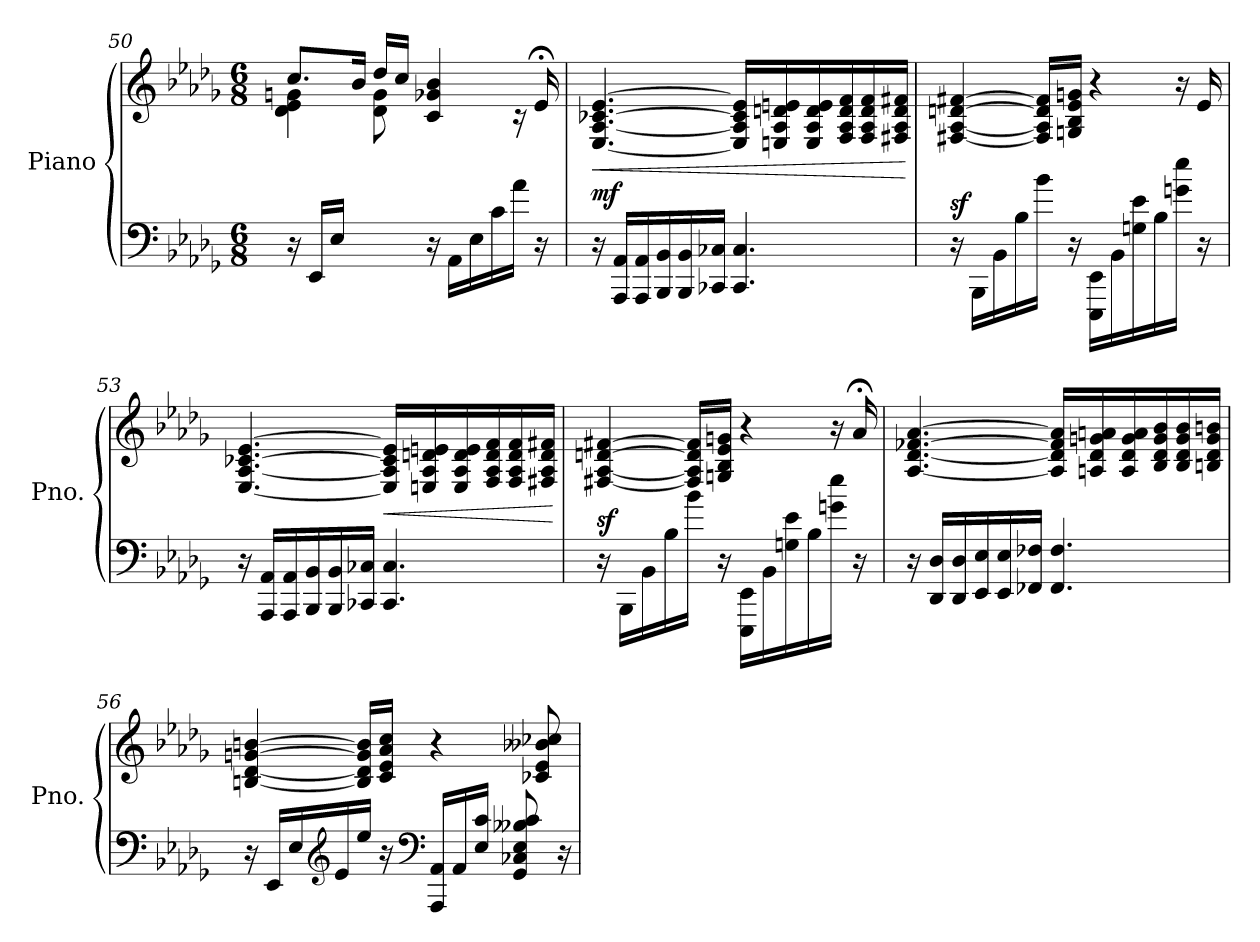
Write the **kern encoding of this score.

**kern	**kern	**dynam
*part1	*part1	*part1
*staff2	*staff1	*staff1/2
*I"Piano	*	*
*I'Pno.	*	*
!!LO:PB:g=z
*clefF4	*clefG2	*
*k[b-e-a-d-g-]	*k[b-e-a-d-g-]	*
*M6/8	*M6/8	*
=50	=50	=50
*	*^	*
16r	8.cc/L	4d-\ 4e-\ 4gn\	.
16EE-/LL	.	.	.
16E-/JJ	.	.	.
8.ryy	16b-/Jk	.	.
.	16dd-/LL	8d-\ 8g\	.
.	16cc/JJ	.	.
16r	4c/ 4g-X/ 4b-/	8ryy	.
16AA-\LL	.	.	.
16E-\	.	4ryy	.
16c\	.	.	.
16a-\JJ	16rc	.	.
16r	16e-;</	.	.
*	*v	*v	*
=51	=51	=51
!	!	!LO:HP:b
!	!	!LO:DY:n=1:a=2
16r	[4.E-/ [4.A-/ [4.c-X/ [4.e-/	< mf
16AAA-/ 16AA-/LL	.	.
16AAA-/ 16AA-/	.	.
16BBB-/ 16BB-/	.	.
16BBB-/ 16BB-/	.	.
16CC-X/ 16C-X/JJ	.	.
4.CC-/ 4.C-/	16E-/] 16A-/] 16c-/] 16e-/]LL	.
.	16En/ 16A-/ 16dn/ 16en/	.
.	16E/ 16A-/ 16d/ 16e/	.
.	16F/ 16A-/ 16d/ 16f/	.
.	16F/ 16A-/ 16d/ 16f/	.
.	16F#X/ 16A-/ 16d/ 16f#X/JJ	.
.	.	[
=52	=52	=52
!	!	!LO:DY:a=2
16r	[4F#X/ [4A-/ [4dn/ [4f#X/	sf
16BBB-\LL	.	.
16BB-\	.	.
16B-\	.	.
16b-\JJ	16F#/] 16A-/] 16d/] 16f#/]LL	.
16r	16Gn/ 16B-/ 16e-/ 16gn/JJ	.
16EEE-\ 16EE-\LL	4r	.
16BB-\	.	.
16Gn\ 16e-\	.	.
16B-\	.	.
16gn\ 16ee-\JJ	16r	.
16r	16e-/	.
!!LO:LB:g=z
=53	=53	=53
16r	[4.E-/ [4.A-/ [4.c-X/ [4.e-/	.
16AAA-/ 16AA-/LL	.	.
16AAA-/ 16AA-/	.	.
16BBB-/ 16BB-/	.	.
16BBB-/ 16BB-/	.	.
16CC-X/ 16C-X/JJ	.	.
!	!	!LO:HP:b
4.CC-/ 4.C-/	16E-/] 16A-/] 16c-/] 16e-/]LL	<
.	16En/ 16A-/ 16dn/ 16en/	.
.	16E/ 16A-/ 16d/ 16e/	.
.	16F/ 16A-/ 16d/ 16f/	.
.	16F/ 16A-/ 16d/ 16f/	.
.	16F#X/ 16A-/ 16d/ 16f#X/JJ	.
.	.	[
=54	=54	=54
!	!	!LO:DY:a=2
16r	[4F#X/ [4A-/ [4dn/ [4f#X/	sf
16BBB-\LL	.	.
16BB-\	.	.
16B-\	.	.
16b-\JJ	16F#/] 16A-/] 16d/] 16f#/]LL	.
16r	16Gn/ 16B-/ 16e-/ 16gn/JJ	.
16EEE-\ 16EE-\LL	4r	.
16BB-\	.	.
16Gn\ 16e-\	.	.
16B-\	.	.
16gn\ 16ee-\JJ	16r	.
16r	16a-;</	.
=55	=55	=55
16r	[4.A-/ [4.d-/ [4.f-X/ [4.a-/	.
16DD-/ 16D-/LL	.	.
16DD-/ 16D-/	.	.
16EE-/ 16E-/	.	.
16EE-/ 16E-/	.	.
16FF-X/ 16F-X/JJ	.	.
4.FF-/ 4.F-/	16A-/] 16d-/] 16f-/] 16a-/]LL	.
.	16An/ 16d-/ 16gn/ 16an/	.
.	16A/ 16d-/ 16g/ 16a/	.
.	16B-/ 16d-/ 16g/ 16b-/	.
.	16B-/ 16d-/ 16g/ 16b-/	.
.	16Bn/ 16d-/ 16g/ 16bn/JJ	.
!!LO:LB:g=z
=56	=56	=56
16r	[4Bn/ [4d-/ [4gn/ [4bn/	.
16EE-/LL	.	.
16E-/	.	.
*clefG2	*	*
16e-/	.	.
16ee-/JJ	16B/] 16d-/] 16g/] 16b/]LL	.
16r	16c/ 16e-/ 16a-/ 16cc/JJ	.
*clefF4	*	*
16AAA-/ 16AA-/LL	4r	.
16AA-/	.	.
16E-/ 16c/JJ	.	.
8GG-/ 8C-X/ 8E-/ 8B--X/ 8c/	.	.
.	8c-X/ 8e-/ 8b--X/ 8cc-X/	.
16r	.	.
=	=	=
*-	*-	*-
